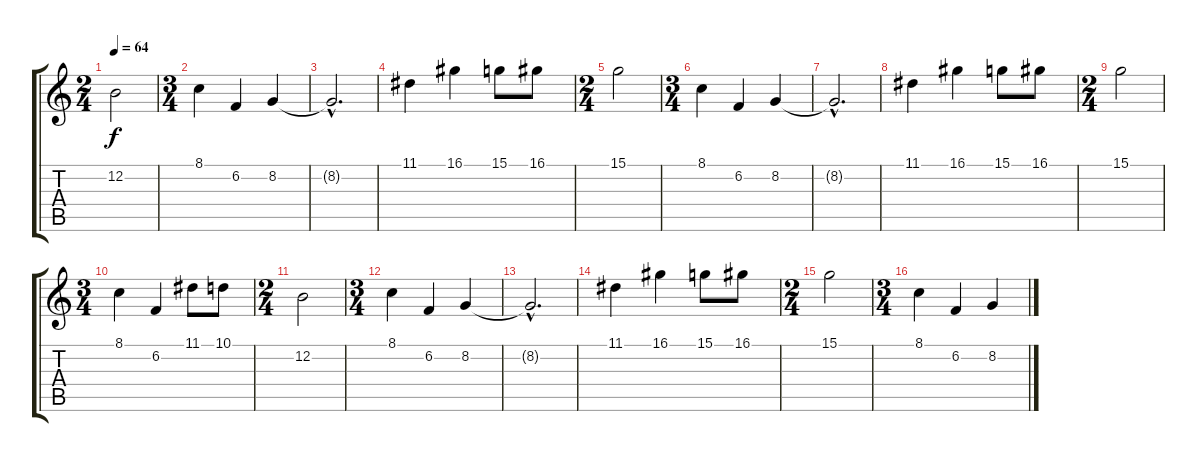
\track "" {instrument stringensemble1}
\staff {score tabs}
\tuning (E4 B3 G3 D3 A2 E2) {hide}
\ts (2 4)
\tempo 64
\clef g2
\ks c
12.2.2{dy f} |
\ts (3 4)
8.1.4 6.2.4 8.2.4 |
8.2{hac t}.2{d} |
11.1.4 16.1.4 15.1.8 16.1.8 |
\ts (2 4)
15.1.2 |
\ts (3 4)
8.1.4 6.2.4 8.2.4 |
8.2{hac t}.2{d} |
11.1.4 16.1.4 15.1.8 16.1.8 |
\ts (2 4)
15.1.2 |
\ts (3 4)
8.1.4 6.2.4 11.1.8 10.1.8 |
\ts (2 4)
12.2.2 |
\ts (3 4)
8.1.4 6.2.4 8.2.4 |
8.2{hac t}.2{d} |
11.1.4 16.1.4 15.1.8 16.1.8 |
\ts (2 4)
15.1.2 |
\ts (3 4)
8.1.4 6.2.4 8.2.4
